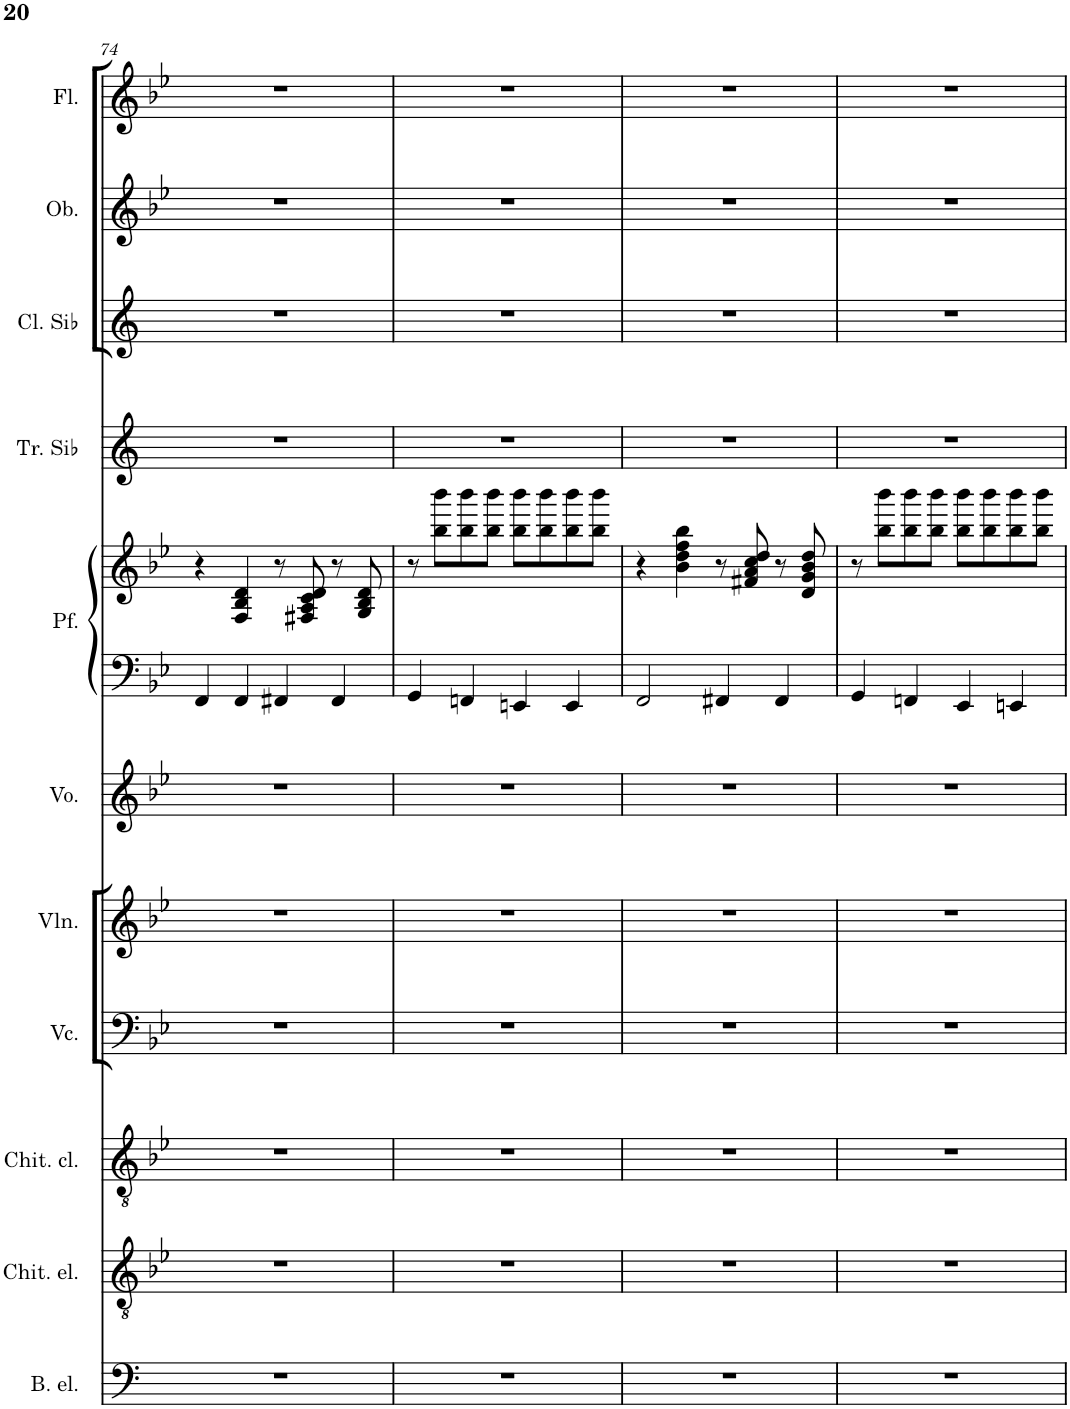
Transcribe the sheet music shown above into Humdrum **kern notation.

**kern	**kern	**kern	**kern	**kern	**kern	**kern	**kern	**kern	**kern	**kern	**kern
*part11	*part10	*part9	*part8	*part7	*part6	*part5	*part5	*part4	*part3	*part2	*part1
*staff12	*staff11	*staff10	*staff9	*staff8	*staff7	*staff6	*staff5	*staff4	*staff3	*staff2	*staff1
*I"Basso elettrico 6-corde	*I"Chitarra elettrica	*I"Chitarra classica	*I"Violoncello	*I"Violino	*I"Voce	*I"Piano	*	*I"Tromba in Sib	*I"Clarinetto in Sib	*I"Oboe	*I"Flauto
*I'B. el.	*I'Chit. el.	*I'Chit. cl.	*I'Vc.	*I'Vln.	*I'Vo.	*	*	*I'Tr. Sib	*I'Cl. Sib	*I'Ob.	*I'Fl.
!!LO:PB:g=z
*clefF4	*clefGv2	*clefGv2	*clefF4	*clefG2	*clefG2	*clefF4	*clefG2	*clefG2	*clefG2	*clefG2	*clefG2
*Trd7c12	*	*	*	*	*	*	*	*Trd1c2	*Trd1c2	*	*
*k[]	*k[b-e-]	*k[b-e-]	*k[b-e-]	*k[b-e-]	*k[b-e-]	*k[b-e-]	*k[b-e-]	*k[]	*k[]	*k[b-e-]	*k[b-e-]
*M4/4	*M4/4	*M4/4	*M4/4	*M4/4	*M4/4	*M4/4	*M4/4	*M4/4	*M4/4	*M4/4	*M4/4
=74	=74	=74	=74	=74	=74	=74	=74	=74	=74	=74	=74
1r	1r	1r	1r	1r	1r	4FF/	4r	1r	1r	1r	1r
.	.	.	.	.	.	4FF/	4F/ 4B-/ 4d/	.	.	.	.
.	.	.	.	.	.	4FF#X/	8r	.	.	.	.
.	.	.	.	.	.	.	8F#X/ 8A/ 8c/ 8d/	.	.	.	.
.	.	.	.	.	.	4FF#/	8r	.	.	.	.
.	.	.	.	.	.	.	8G/ 8B-/ 8d/	.	.	.	.
=75	=75	=75	=75	=75	=75	=75	=75	=75	=75	=75	=75
1r	1r	1r	1r	1r	1r	4GG/	8r	1r	1r	1r	1r
.	.	.	.	.	.	.	8bb-\ 8bbb-\L	.	.	.	.
.	.	.	.	.	.	4FFn/	8bb-\ 8bbb-\	.	.	.	.
.	.	.	.	.	.	.	8bb-\ 8bbb-\J	.	.	.	.
.	.	.	.	.	.	4EEn/	8bb-\ 8bbb-\L	.	.	.	.
.	.	.	.	.	.	.	8bb-\ 8bbb-\	.	.	.	.
.	.	.	.	.	.	4EE/	8bb-\ 8bbb-\	.	.	.	.
.	.	.	.	.	.	.	8bb-\ 8bbb-\J	.	.	.	.
=76	=76	=76	=76	=76	=76	=76	=76	=76	=76	=76	=76
1r	1r	1r	1r	1r	1r	2FF/	4r	1r	1r	1r	1r
.	.	.	.	.	.	.	4b-\ 4dd\ 4ff\ 4bb-\	.	.	.	.
.	.	.	.	.	.	4FF#X/	8r	.	.	.	.
.	.	.	.	.	.	.	8f#X/ 8a/ 8cc/ 8dd/	.	.	.	.
.	.	.	.	.	.	4FF#/	8r	.	.	.	.
.	.	.	.	.	.	.	8d/ 8g/ 8b-/ 8dd/	.	.	.	.
=77	=77	=77	=77	=77	=77	=77	=77	=77	=77	=77	=77
1r	1r	1r	1r	1r	1r	4GG/	8r	1r	1r	1r	1r
.	.	.	.	.	.	.	8bb-\ 8bbb-\L	.	.	.	.
.	.	.	.	.	.	4FFn/	8bb-\ 8bbb-\	.	.	.	.
.	.	.	.	.	.	.	8bb-\ 8bbb-\J	.	.	.	.
.	.	.	.	.	.	4EE-/	8bb-\ 8bbb-\L	.	.	.	.
.	.	.	.	.	.	.	8bb-\ 8bbb-\	.	.	.	.
.	.	.	.	.	.	4EEn/	8bb-\ 8bbb-\	.	.	.	.
.	.	.	.	.	.	.	8bb-\ 8bbb-\J	.	.	.	.
=	=	=	=	=	=	=	=	=	=	=	=
*-	*-	*-	*-	*-	*-	*-	*-	*-	*-	*-	*-
